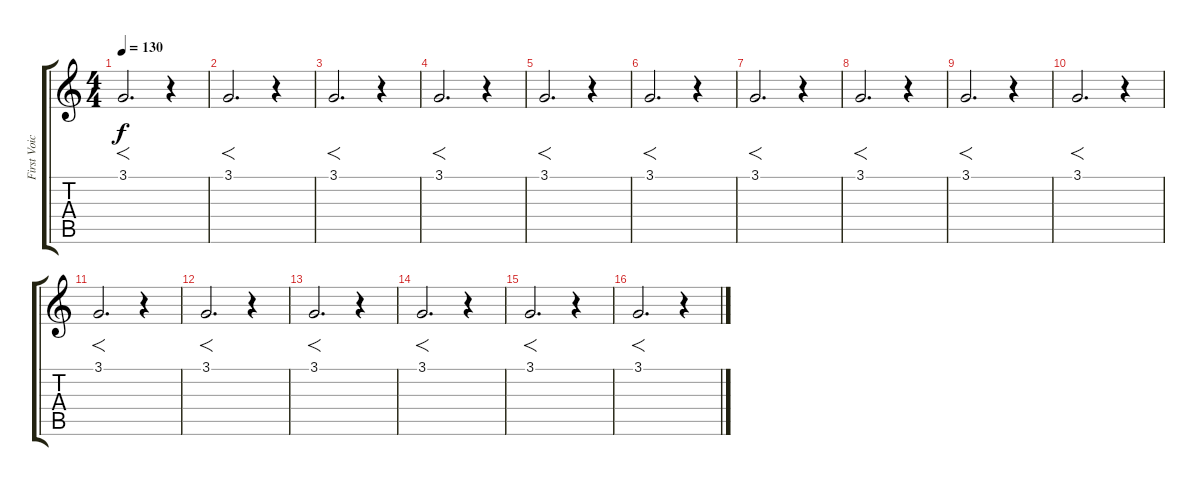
\track ("First Voice (female)" "First Voic") {instrument choiraahs}
\staff {score tabs}
\tuning (E4 B3 G3 D3 A2 E2) {hide}
\ts (4 4)
\tempo 130
\clef g2
\ks c
3.1.2{f d dy f} r.4 |
3.1.2{f d} r.4 |
3.1.2{f d} r.4 |
3.1.2{f d} r.4 |
3.1.2{f d} r.4 |
3.1.2{f d} r.4 |
3.1.2{f d} r.4 |
3.1.2{f d} r.4 |
3.1.2{f d} r.4 |
3.1.2{f d} r.4 |
3.1.2{f d} r.4 |
3.1.2{f d} r.4 |
3.1.2{f d} r.4 |
3.1.2{f d} r.4 |
3.1.2{f d} r.4 |
3.1.2{f d} r.4
